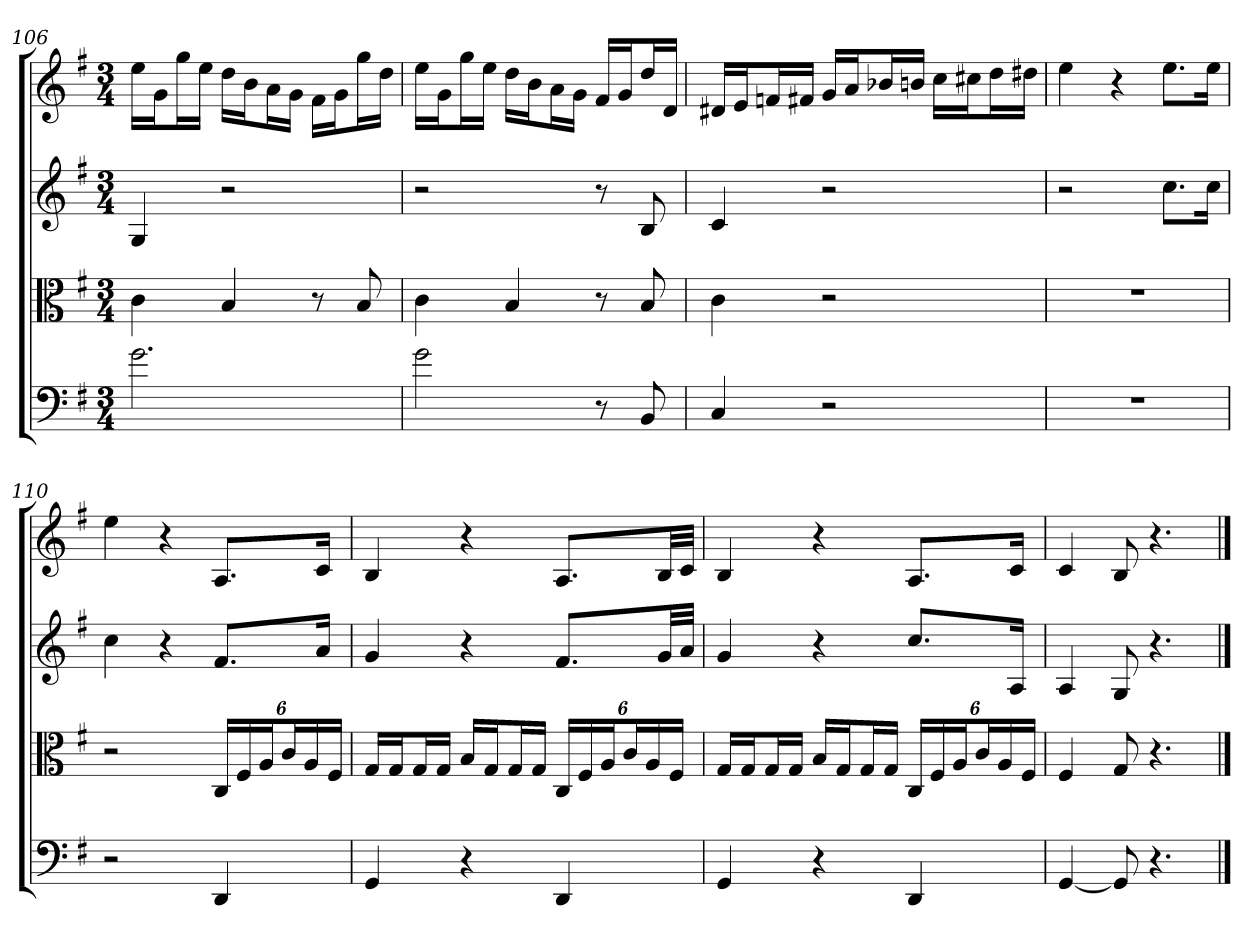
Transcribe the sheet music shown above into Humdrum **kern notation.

**kern	**kern	**kern	**kern
*part4	*part3	*part2	*part1
*staff4	*staff3	*staff2	*staff1
*clefF4	*clefC3	*	*
*k[f#]	*k[f#]	*k[f#]	*k[f#]
*G:	*G:	*G:	*G:
*M3/4	*M3/4	*M3/4	*M3/4
=106	=106	=106	=106
2.g	4c	4G	16eeLL
.	.	.	16gJ
.	.	.	16ggL
.	.	.	16eeJJ
.	4B	2r	16ddLL
.	.	.	16bJ
.	.	.	16aL
.	.	.	16gJJ
.	8r	.	16f#LL
.	.	.	16gJ
.	8B	.	16ggL
.	.	.	16ddJJ
=107	=107	=107	=107
2g	4c	2r	16eeLL
.	.	.	16gJ
.	.	.	16ggL
.	.	.	16eeJJ
.	4B	.	16ddLL
.	.	.	16bJ
.	.	.	16aL
.	.	.	16gJJ
8r	8r	8r	16f#LL
.	.	.	16gJ
8BB	8B	8B	16ddL
.	.	.	16dJJ
=108	=108	=108	=108
4C	4c	4c	16d#XLL
.	.	.	16eJ
.	.	.	16fnL
.	.	.	16f#XJJ
2r	2r	2r	16gLL
.	.	.	16aJ
.	.	.	16b-XL
.	.	.	16bnJJ
.	.	.	16ccLL
.	.	.	16cc#XJ
.	.	.	16ddL
.	.	.	16dd#XJJ
=109	=109	=109	=109
2.r	2.r	2r	4ee
.	.	.	4r
.	.	8.ccL	8.eeL
.	.	16ccJk	16eeJk
=110	=110	=110	=110
2r	2r	4cc	4ee
.	.	4r	4r
4DD	24C/LL	8.f#L	8.AL
.	24F#/	.	.
.	24A/J	.	.
.	24c/L	.	.
.	24A/	.	.
.	.	16aJk	16cJk
.	24F#/JJ	.	.
=111	=111	=111	=111
4GG	16G/LL	4g	4B
.	16G/J	.	.
.	16G/L	.	.
.	16G/JJ	.	.
4r	16B/LL	4r	4r
.	16G/J	.	.
.	16G/L	.	.
.	16G/JJ	.	.
4DD	24C/LL	8.f#L	8.AL
.	24F#/	.	.
.	24A/J	.	.
.	24c/L	.	.
.	24A/	.	.
.	.	32gLL	32BLL
.	24F#/JJ	.	.
.	.	32aJJJ	32cJJJ
=112	=112	=112	=112
4GG	16G/LL	4g	4B
.	16G/J	.	.
.	16G/L	.	.
.	16G/JJ	.	.
4r	16B/LL	4r	4r
.	16G/J	.	.
.	16G/L	.	.
.	16G/JJ	.	.
4DD	24C/LL	8.ccL	8.AL
.	24F#/	.	.
.	24A/J	.	.
.	24c/L	.	.
.	24A/	.	.
.	.	16AJk	16cJk
.	24F#/JJ	.	.
=113	=113	=113	=113
[4GG	4F#	4A	4c
8GG]	8G	8G	8B
4.r	4.r	4.r	4.r
==	==	==	==
*-	*-	*-	*-
